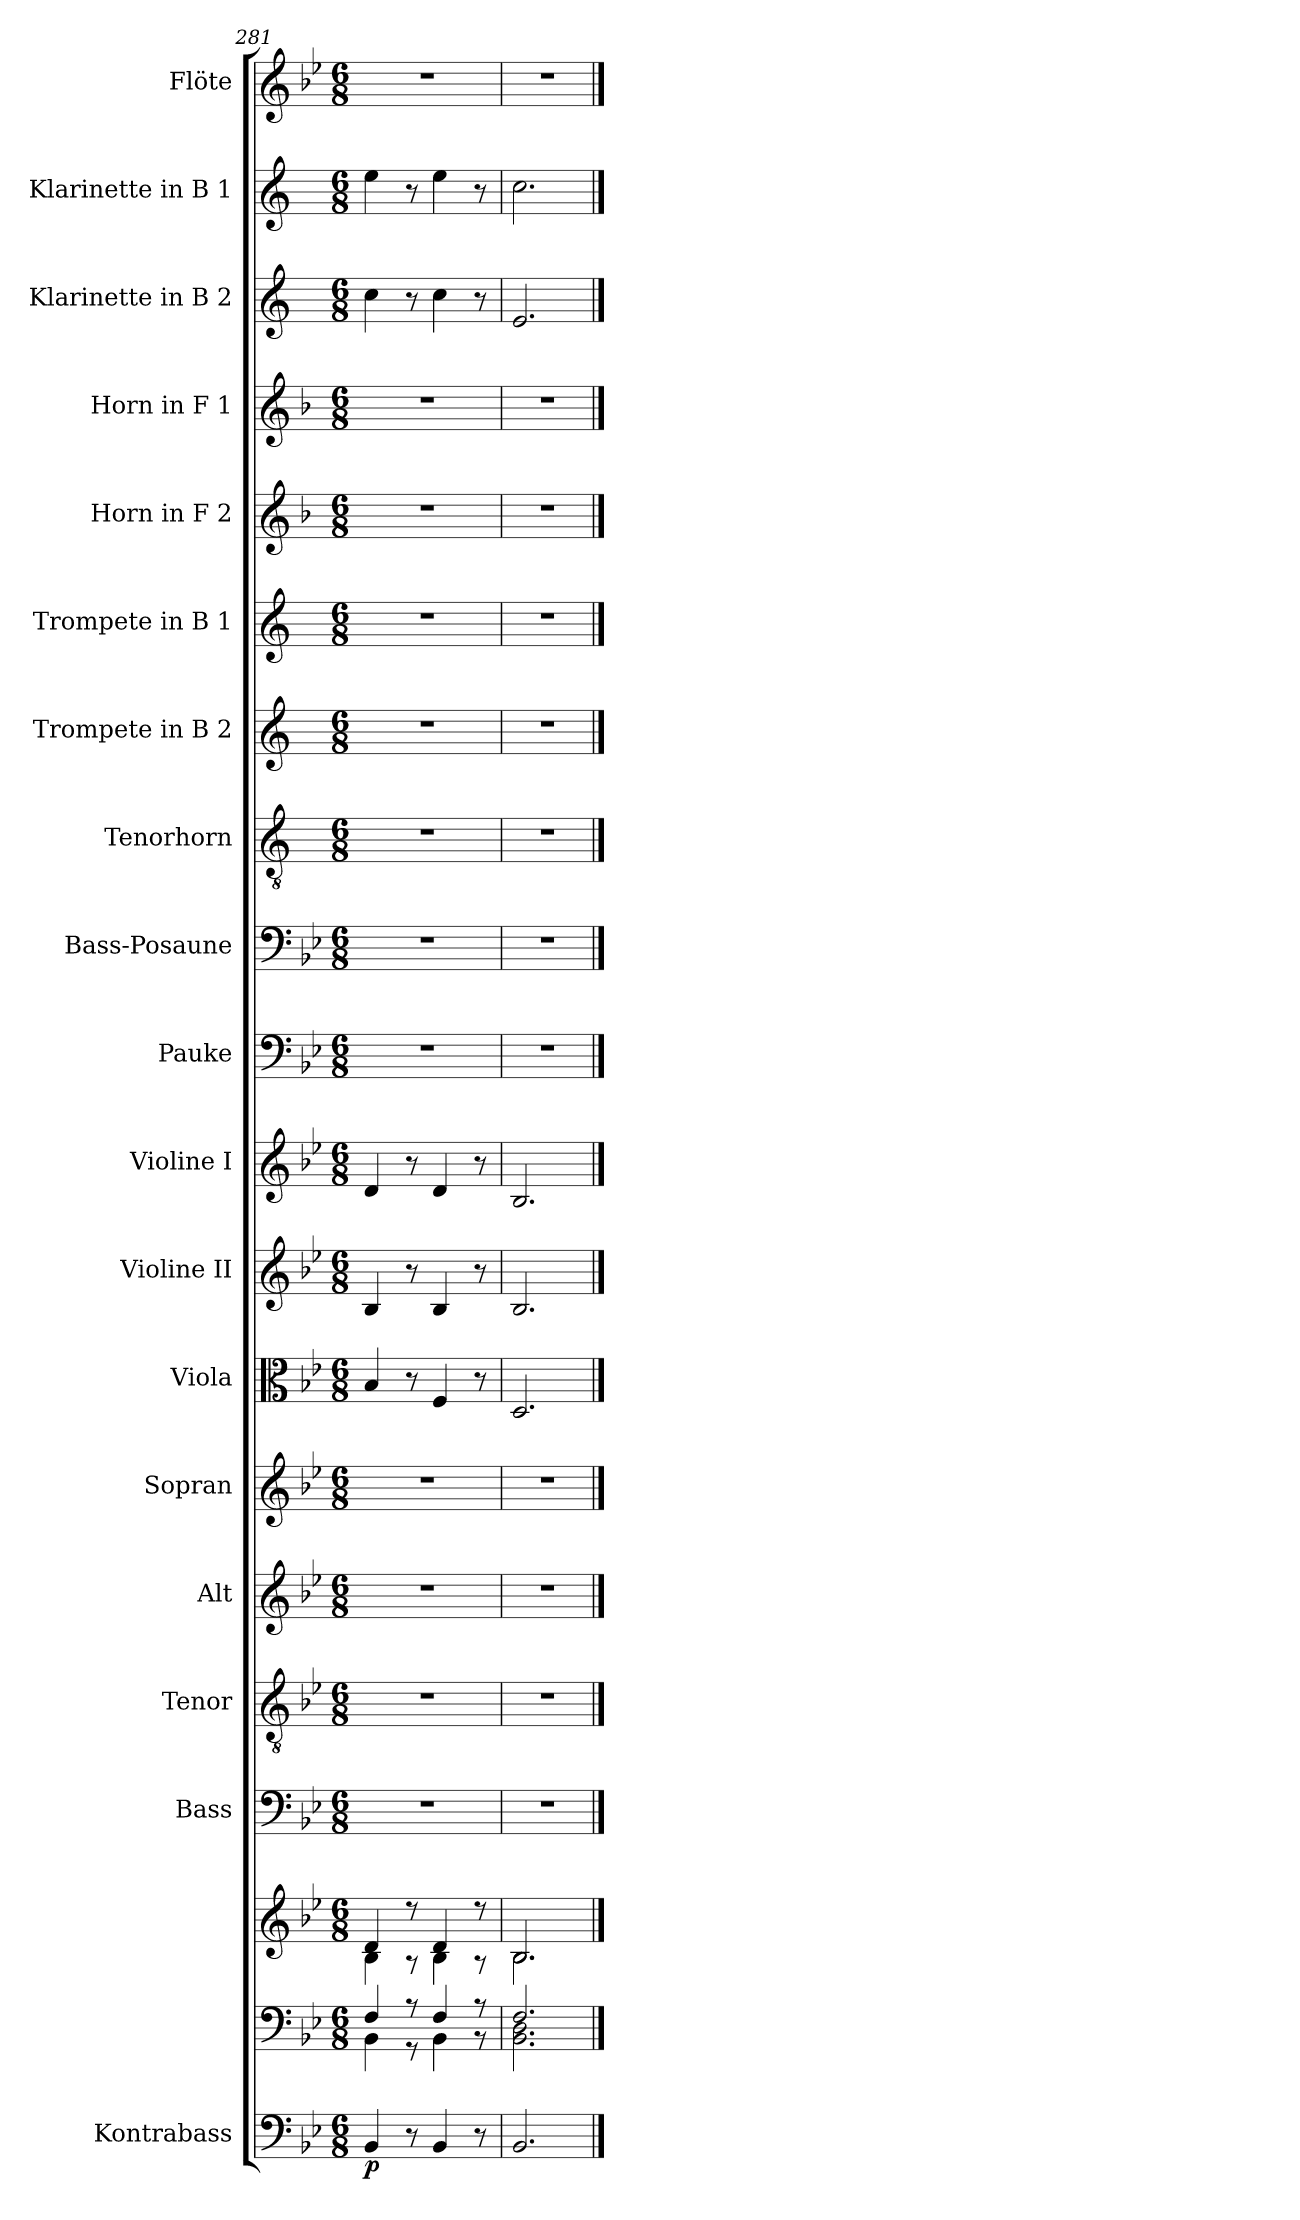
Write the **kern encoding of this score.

**kern	**dynam	**kern	**kern	**kern	**kern	**kern	**kern	**kern	**kern	**kern	**kern	**kern	**kern	**kern	**kern	**kern	**kern	**kern	**kern	**kern
*part19	*part19	*part18	*part18	*part17	*part16	*part15	*part14	*part13	*part12	*part11	*part10	*part9	*part8	*part7	*part6	*part5	*part4	*part3	*part2	*part1
*staff20	*staff20	*staff19	*staff18	*staff17	*staff16	*staff15	*staff14	*staff13	*staff12	*staff11	*staff10	*staff9	*staff8	*staff7	*staff6	*staff5	*staff4	*staff3	*staff2	*staff1
*I"Kontrabass	*	*	*	*I"Bass	*I"Tenor	*I"Alt	*I"Sopran	*I"Viola	*I"Violine II	*I"Violine I	*I"Pauke	*I"Bass-Posaune	*I"Tenorhorn	*I"Trompete in B 2	*I"Trompete in B 1	*I"Horn in F 2	*I"Horn in F 1	*I"Klarinette in B 2	*I"Klarinette in B 1	*I"Flöte
*I'Kb.	*	*	*	*I'B	*I'T	*I'A	*I'S	*I'Vla.	*I'Vl. II	*I'Vl. I	*I'Pk.	*I'B. Pos.	*I'T	*	*	*I'Hrn. 2	*I'Hrn. 1	*	*	*I'Fl.
*clefF4	*	*clefF4	*clefG2	*clefF4	*clefGv2	*clefG2	*clefG2	*clefC3	*clefG2	*clefG2	*clefF4	*clefF4	*clefGv2	*clefG2	*clefG2	*clefG2	*clefG2	*clefG2	*clefG2	*clefG2
*ITrd7c12	*	*	*	*	*	*	*	*	*	*	*	*	*ITrd1c2	*ITrd1c2	*ITrd1c2	*ITrd4c7	*ITrd4c7	*ITrd1c2	*ITrd1c2	*
*k[b-e-]	*	*k[b-e-]	*k[b-e-]	*k[b-e-]	*k[b-e-]	*k[b-e-]	*k[b-e-]	*k[b-e-]	*k[b-e-]	*k[b-e-]	*k[b-e-]	*k[b-e-]	*k[b-e-]	*k[b-e-]	*k[b-e-]	*k[b-e-]	*k[b-e-]	*k[b-e-]	*k[b-e-]	*k[b-e-]
*B-:	*	*B-:	*B-:	*B-:	*B-:	*B-:	*B-:	*B-:	*B-:	*B-:	*B-:	*B-:	*B-:	*B-:	*B-:	*B-:	*B-:	*B-:	*B-:	*B-:
*M6/8	*	*M6/8	*M6/8	*M6/8	*M6/8	*M6/8	*M6/8	*M6/8	*M6/8	*M6/8	*M6/8	*M6/8	*M6/8	*M6/8	*M6/8	*M6/8	*M6/8	*M6/8	*M6/8	*M6/8
=281	=281	=281	=281	=281	=281	=281	=281	=281	=281	=281	=281	=281	=281	=281	=281	=281	=281	=281	=281	=281
*	*	*^	*^	*	*	*	*	*	*	*	*	*	*	*	*	*	*	*	*	*
!	!LO:DY:b	!	!	!	!	!	!	!	!	!	!	!	!	!	!	!	!	!	!	!	!	!
4BBB-/	p	4F/	4BB-\	4d/	4B-\	2.r	2.r	2.r	2.r	4B-/	4B-/	4d/	2.r	2.r	2.r	2.r	2.r	2.r	2.r	4b-\	4dd\	2.r
8r	.	8r	8r	8r	8r	.	.	.	.	8r	8r	8r	.	.	.	.	.	.	.	8r	8r	.
4BBB-/	.	4F/	4BB-\	4d/	4B-\	.	.	.	.	4F/	4B-/	4d/	.	.	.	.	.	.	.	4b-\	4dd\	.
8r	.	8r	8r	8r	8r	.	.	.	.	8r	8r	8r	.	.	.	.	.	.	.	8r	8r	.
=282	=282	=282	=282	=282	=282	=282	=282	=282	=282	=282	=282	=282	=282	=282	=282	=282	=282	=282	=282	=282	=282	=282
2.BBB-/	.	2.F/	2.BB-\ 2.D\	2.B-/	2.B-\	2.r	2.r	2.r	2.r	2.D/	2.B-/	2.B-/	2.r	2.r	2.r	2.r	2.r	2.r	2.r	2.d/	2.b-\	2.r
*	*	*v	*v	*	*	*	*	*	*	*	*	*	*	*	*	*	*	*	*	*	*	*
*	*	*	*v	*v	*	*	*	*	*	*	*	*	*	*	*	*	*	*	*	*	*
==	==	==	==	==	==	==	==	==	==	==	==	==	==	==	==	==	==	==	==	==
*-	*-	*-	*-	*-	*-	*-	*-	*-	*-	*-	*-	*-	*-	*-	*-	*-	*-	*-	*-	*-
